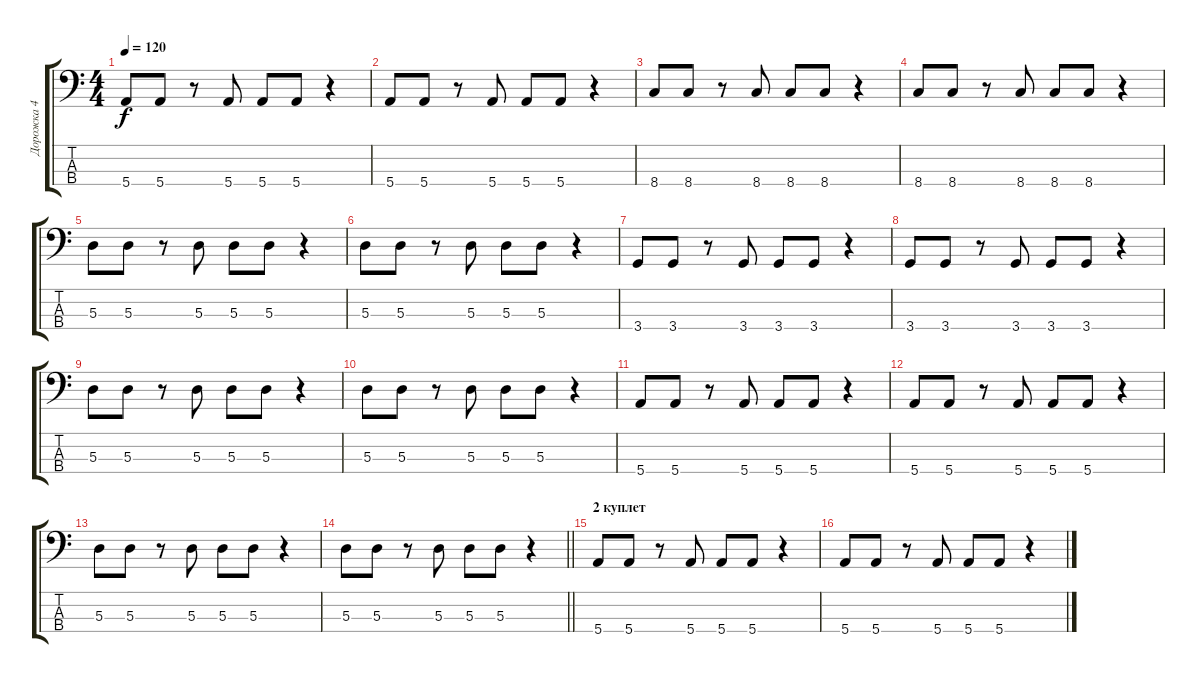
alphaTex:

\track ("Дорожка 4" "Дорожка 4") {instrument electricbassfinger}
\staff {score tabs}
\tuning (G2 D2 A1 E1) {hide}
\ts (4 4)
\tempo 120
\clef f4
\ks c
5.4.8{dy f} 5.4.8 r.8 5.4.8 5.4.8 5.4.8 r.4 |
5.4.8 5.4.8 r.8 5.4.8 5.4.8 5.4.8 r.4 |
8.4.8 8.4.8 r.8 8.4.8 8.4.8 8.4.8 r.4 |
8.4.8 8.4.8 r.8 8.4.8 8.4.8 8.4.8 r.4 |
5.3.8 5.3.8 r.8 5.3.8 5.3.8 5.3.8 r.4 |
5.3.8 5.3.8 r.8 5.3.8 5.3.8 5.3.8 r.4 |
3.4.8 3.4.8 r.8 3.4.8 3.4.8 3.4.8 r.4 |
3.4.8 3.4.8 r.8 3.4.8 3.4.8 3.4.8 r.4 |
5.3.8 5.3.8 r.8 5.3.8 5.3.8 5.3.8 r.4 |
5.3.8 5.3.8 r.8 5.3.8 5.3.8 5.3.8 r.4 |
5.4.8 5.4.8 r.8 5.4.8 5.4.8 5.4.8 r.4 |
5.4.8 5.4.8 r.8 5.4.8 5.4.8 5.4.8 r.4 |
5.3.8 5.3.8 r.8 5.3.8 5.3.8 5.3.8 r.4 |
\barLineRight lightlight
5.3.8 5.3.8 r.8 5.3.8 5.3.8 5.3.8 r.4 |
\section ("" "2 куплет")
5.4.8 5.4.8 r.8 5.4.8 5.4.8 5.4.8 r.4 |
5.4.8 5.4.8 r.8 5.4.8 5.4.8 5.4.8 r.4
